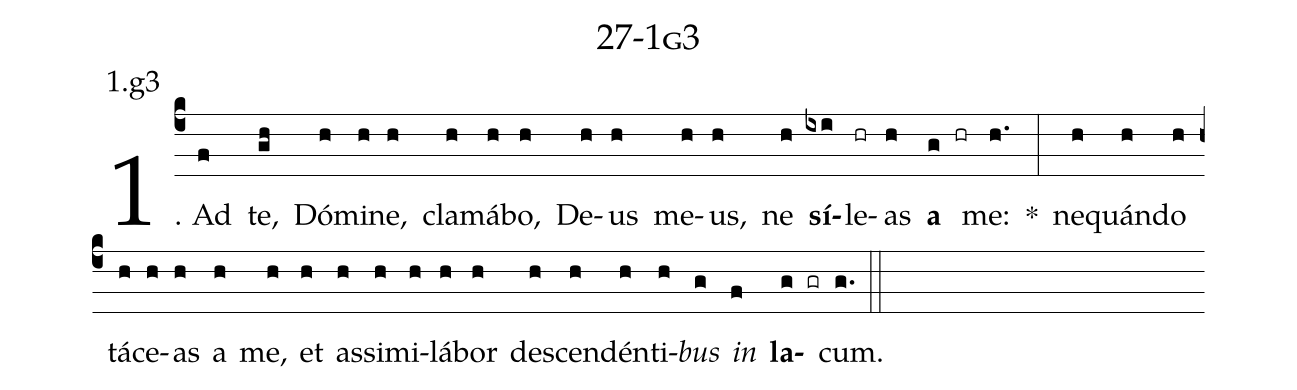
name: 27-1g3;
annotation: 1.g3;
%%
(c4)1. Ad(f) te,(gh) Dó(h)mi(h)ne,(h) cla(h)má(h)bo,(h) De(h)us(h) me(h)us,(h) ne(h) <b>sí</b>(ixi)le(hr)as(h) <b>a</b>(g hr) me:(h.) *(:) ne(h)quán(h)do(h) tá(h)ce(h)as(h) a(h) me,(h) et(h) as(h)si(h)mi(h)lá(h)bor(h) de(h)scen(h)dén(h)ti(h)<i>bus</i>(g) <i>in</i>(f) <b>la</b>(g gr)cum.(g.) (::)
